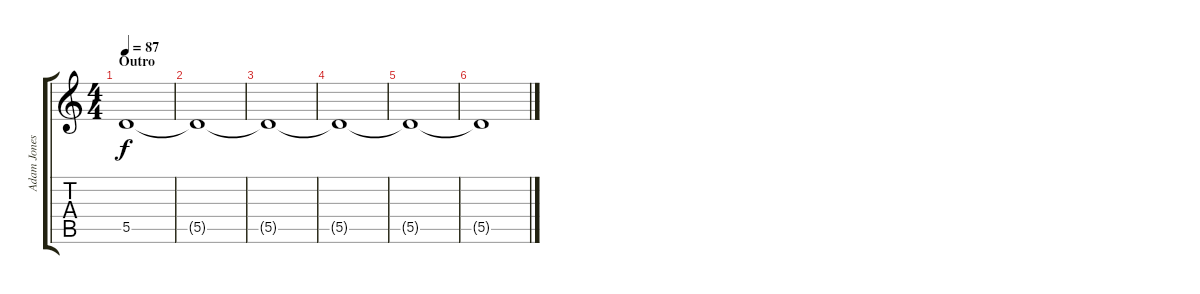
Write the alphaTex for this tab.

\track ("Adam Jones" "Adam Jones") {instrument distortionguitar}
\staff {score tabs}
\tuning (E4 B3 G3 D3 A2 D2) {hide}
\ts (4 4)
\section ("" "Outro")
\tempo 87
\clef g2
\ks c
5.5{t}.1{dy f} |
5.5{t}.1 |
5.5{t}.1 |
5.5{t}.1 |
5.5{t}.1 |
5.5{t}.1{volume 0}
